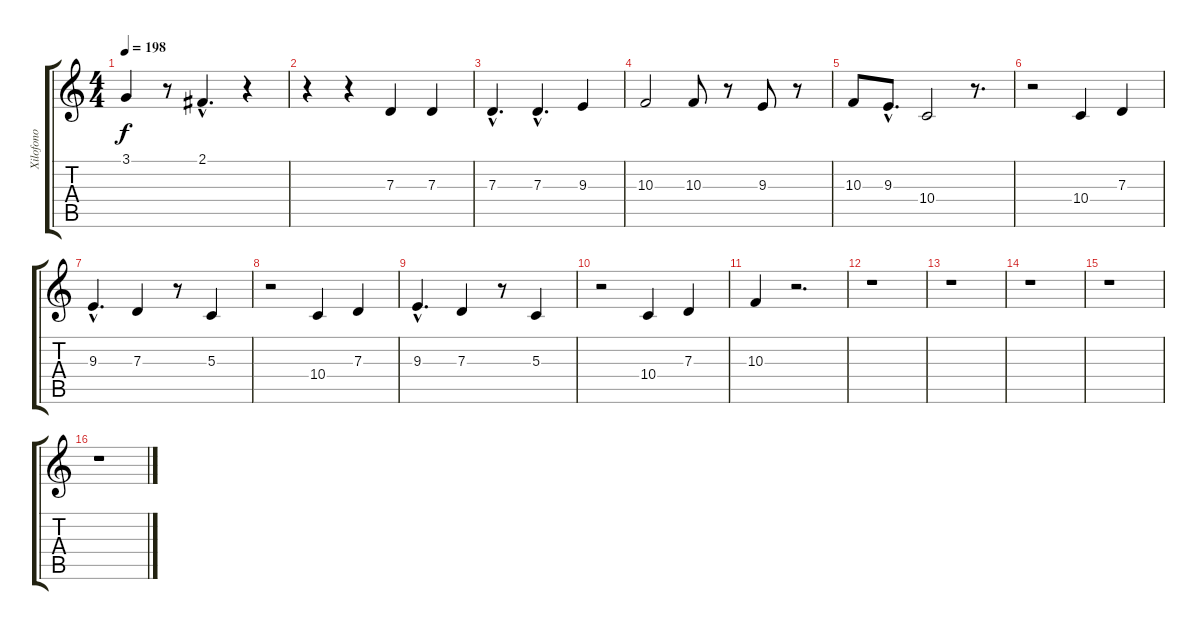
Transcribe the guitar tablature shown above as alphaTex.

\track ("Xilofono" "Xilofono") {instrument marimba}
\staff {score tabs}
\tuning (E4 B3 G3 D3 A2 E2) {hide}
\ts (4 4)
\tempo 198
\clef g2
\ks c
3.1.4{dy f} r.8 2.1{hac}.4{d} r.4 |
r.4 r.4 7.3.4 7.3.4 |
7.3{hac}.4{d} 7.3{hac}.4{d} 9.3.4 |
10.3.2 10.3.8 r.8 9.3.8 r.8 |
10.3.8 9.3{hac}.8{d} 10.4.2 r.8{d} |
r.2 10.4.4 7.3.4 |
9.3{hac}.4{d} 7.3.4 r.8 5.3.4 |
r.2 10.4.4 7.3.4 |
9.3{hac}.4{d} 7.3.4 r.8 5.3.4 |
r.2 10.4.4 7.3.4 |
10.3.4 r.2{d} |
r.1 |
r.1 |
r.1 |
r.1 |
r.1
